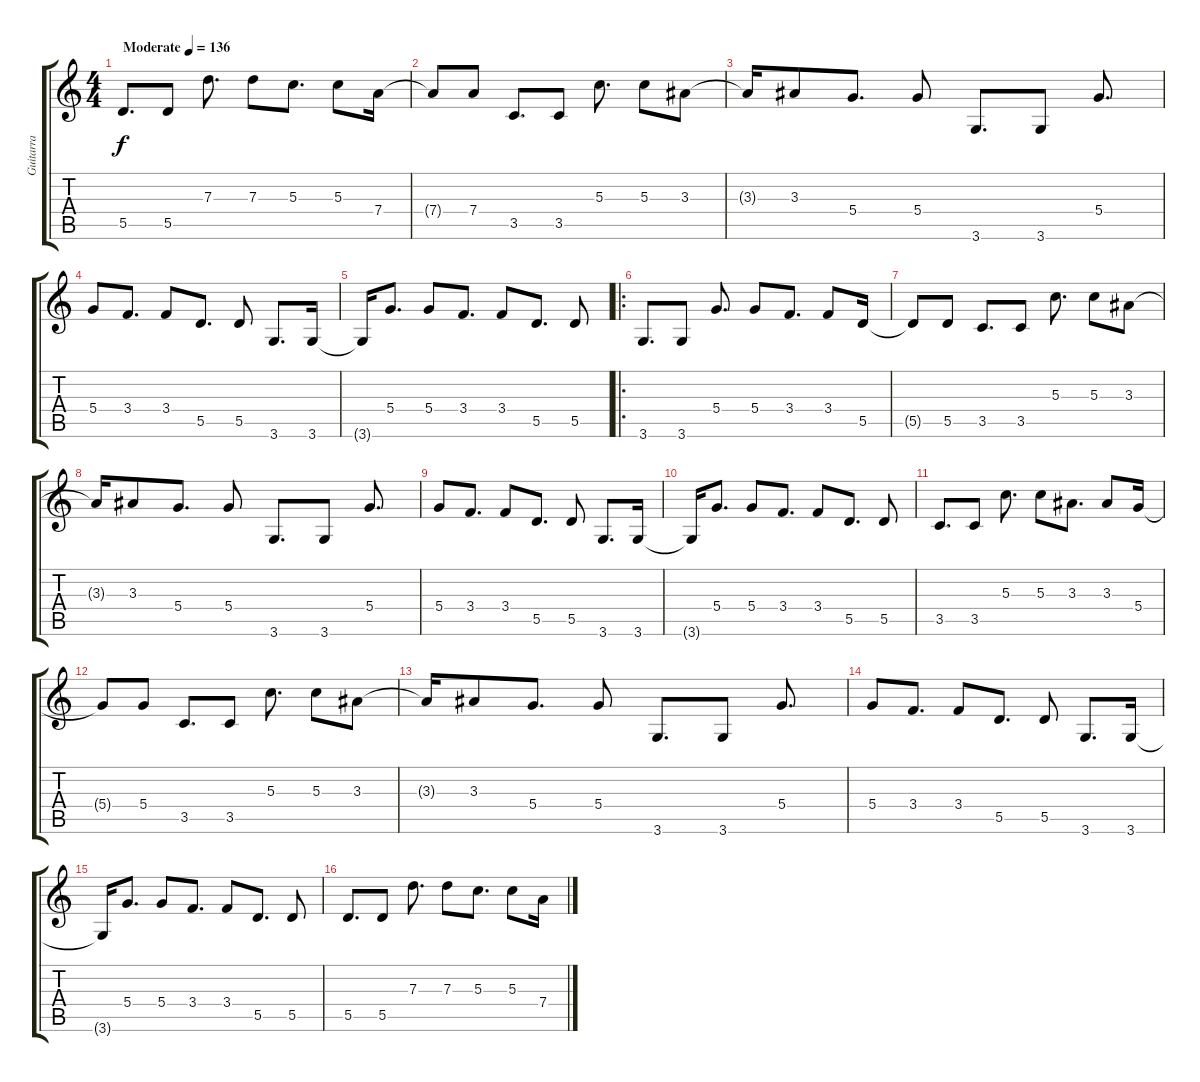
\track ("Guitarra" "Guitarra") {instrument electricguitarjazz}
\staff {score tabs}
\tuning (E4 B3 G3 D3 A2 E2) {hide}
\ts (4 4)
\tempo (136 "Moderate")
\clef g2
\ks c
5.5.8{d dy f instrument electricguitarjazz} 5.5.8 7.3.8{d} 7.3.8 5.3.8{d} 5.3.8 7.4.16 |
7.4{t}.8 7.4.8 3.5.8{d} 3.5.8 5.3.8{d} 5.3.8 3.3.8 |
3.3{t}.16 3.3.8 5.4.8{d} 5.4.8 3.6.8{d} 3.6.8 5.4.8{d} |
5.4.8 3.4.8{d} 3.4.8 5.5.8{d} 5.5.8 3.6.8{d} 3.6.16 |
3.6{t}.16 5.4.8{d} 5.4.8 3.4.8{d} 3.4.8 5.5.8{d} 5.5.8 |
\ro
3.6.8{d} 3.6.8 5.4.8{d} 5.4.8 3.4.8{d} 3.4.8 5.5.16 |
5.5{t}.8 5.5.8 3.5.8{d} 3.5.8 5.3.8{d} 5.3.8 3.3.8 |
3.3{t}.16 3.3.8 5.4.8{d} 5.4.8 3.6.8{d} 3.6.8 5.4.8{d} |
5.4.8 3.4.8{d} 3.4.8 5.5.8{d} 5.5.8 3.6.8{d} 3.6.16 |
3.6{t}.16 5.4.8{d} 5.4.8 3.4.8{d} 3.4.8 5.5.8{d} 5.5.8 |
3.5.8{d} 3.5.8 5.3.8{d} 5.3.8 3.3.8{d} 3.3.8 5.4.16 |
5.4{t}.8 5.4.8 3.5.8{d} 3.5.8 5.3.8{d} 5.3.8 3.3.8 |
3.3{t}.16 3.3.8 5.4.8{d} 5.4.8 3.6.8{d} 3.6.8 5.4.8{d} |
5.4.8 3.4.8{d} 3.4.8 5.5.8{d} 5.5.8 3.6.8{d} 3.6.16 |
3.6{t}.16 5.4.8{d} 5.4.8 3.4.8{d} 3.4.8 5.5.8{d} 5.5.8 |
5.5.8{d} 5.5.8 7.3.8{d} 7.3.8 5.3.8{d} 5.3.8 7.4.16
